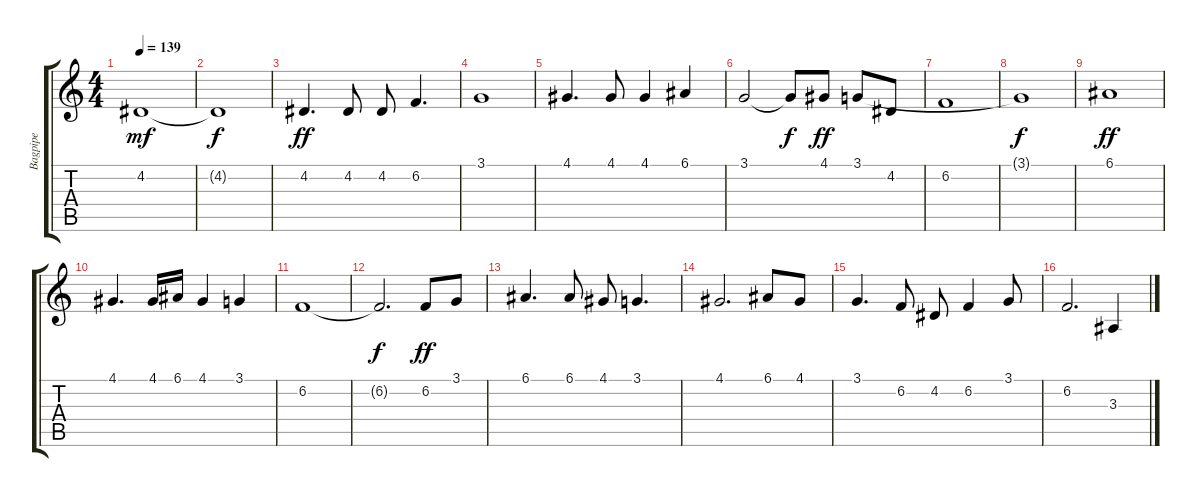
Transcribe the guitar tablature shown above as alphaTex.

\track ("Bagpipe" "Bagpipe") {solo instrument bagpipe}
\staff {score tabs}
\tuning (E4 B3 G3 D3 A2 E2) {hide}
\ts (4 4)
\tempo 139
\clef g2
\ks c
4.2.1{dy mf} |
4.2{t}.1{dy f} |
4.2.4{d dy ff} 4.2.8 4.2.8 6.2.4{d} |
3.1.1 |
4.1.4{d} 4.1.8 4.1.4 6.1.4 |
3.1.2 3.1{t}.8{dy f} 4.1.8{dy ff} 3.1.8 4.2.8 |
6.2.1 |
3.1{t}.1{dy f} |
6.1.1{dy ff} |
4.1.4{d} 4.1.16 6.1.16 4.1.4 3.1.4 |
6.2.1 |
6.2{t}.2{d dy f} 6.2.8{dy ff} 3.1.8 |
6.1.4{d} 6.1.8 4.1.8 3.1.4{d} |
4.1.2{d} 6.1.8 4.1.8 |
3.1.4{d} 6.2.8 4.2.8 6.2.4 3.1.8 |
6.2.2{d} 3.3.4
